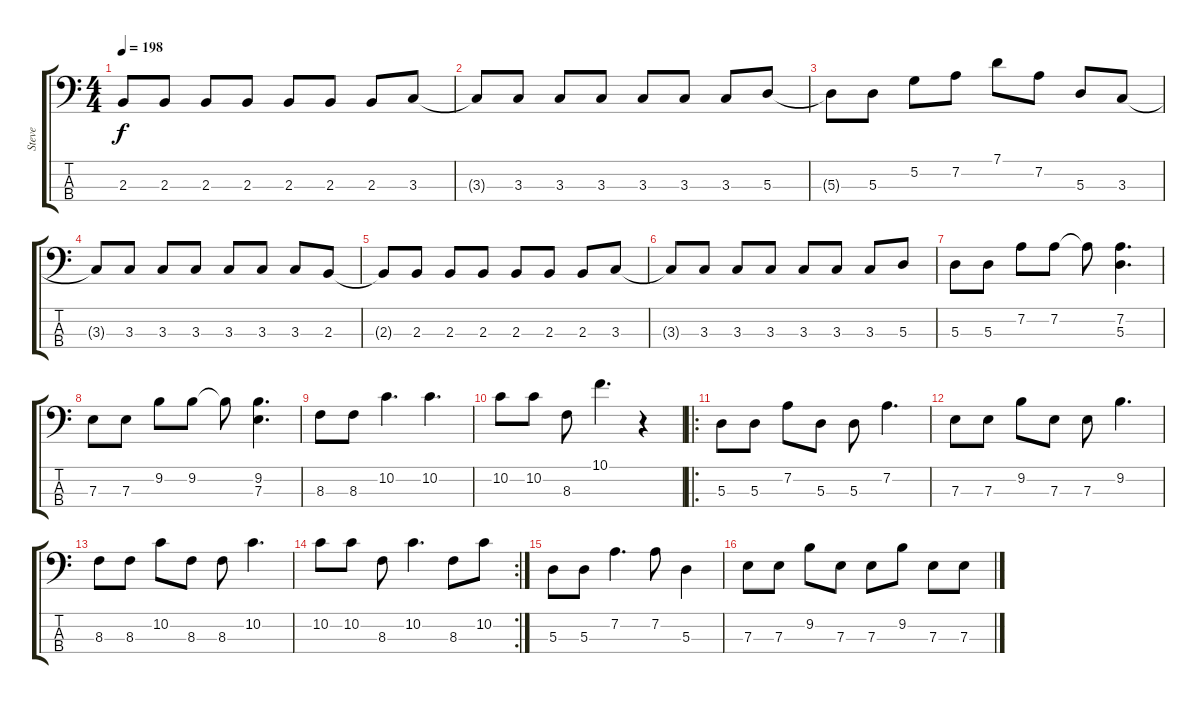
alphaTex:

\track ("Steve" "Steve") {instrument electricbassfinger}
\staff {score tabs}
\tuning (G2 D2 A1 E1) {hide}
\ts (4 4)
\tempo 198
\clef f4
\ks c
2.3{t}.8{dy f} 2.3.8 2.3.8 2.3.8 2.3.8 2.3.8 2.3.8 3.3.8 |
3.3{t}.8 3.3.8 3.3.8 3.3.8 3.3.8 3.3.8 3.3.8 5.3.8 |
5.3{t}.8 5.3.8 5.2.8 7.2.8 7.1.8 7.2.8 5.3.8 3.3.8 |
3.3{t}.8 3.3.8 3.3.8 3.3.8 3.3.8 3.3.8 3.3.8 2.3.8 |
2.3{t}.8 2.3.8 2.3.8 2.3.8 2.3.8 2.3.8 2.3.8 3.3.8 |
3.3{t}.8 3.3.8 3.3.8 3.3.8 3.3.8 3.3.8 3.3.8 5.3.8 |
5.3.8 5.3.8 7.2.8 7.2.8 7.2{t}.8 (7.2 5.3).4{d} |
7.3.8 7.3.8 9.2.8 9.2.8 9.2{t}.8 (9.2 7.3).4{d} |
8.3.8 8.3.8 10.2.4{d} 10.2.4{d} |
10.2.8 10.2.8 8.3.8 10.1.4{d} r.4 |
\ro
5.3.8 5.3.8 7.2.8 5.3.8 5.3.8 7.2.4{d} |
7.3.8 7.3.8 9.2.8 7.3.8 7.3.8 9.2.4{d} |
8.3.8 8.3.8 10.2.8 8.3.8 8.3.8 10.2.4{d} |
\rc 2
10.2.8 10.2.8 8.3.8 10.2.4{d} 8.3.8 10.2.8 |
5.3.8 5.3.8 7.2.4{d} 7.2.8 5.3.4 |
7.3.8 7.3.8 9.2.8 7.3.8 7.3.8 9.2.8 7.3.8 7.3.8
